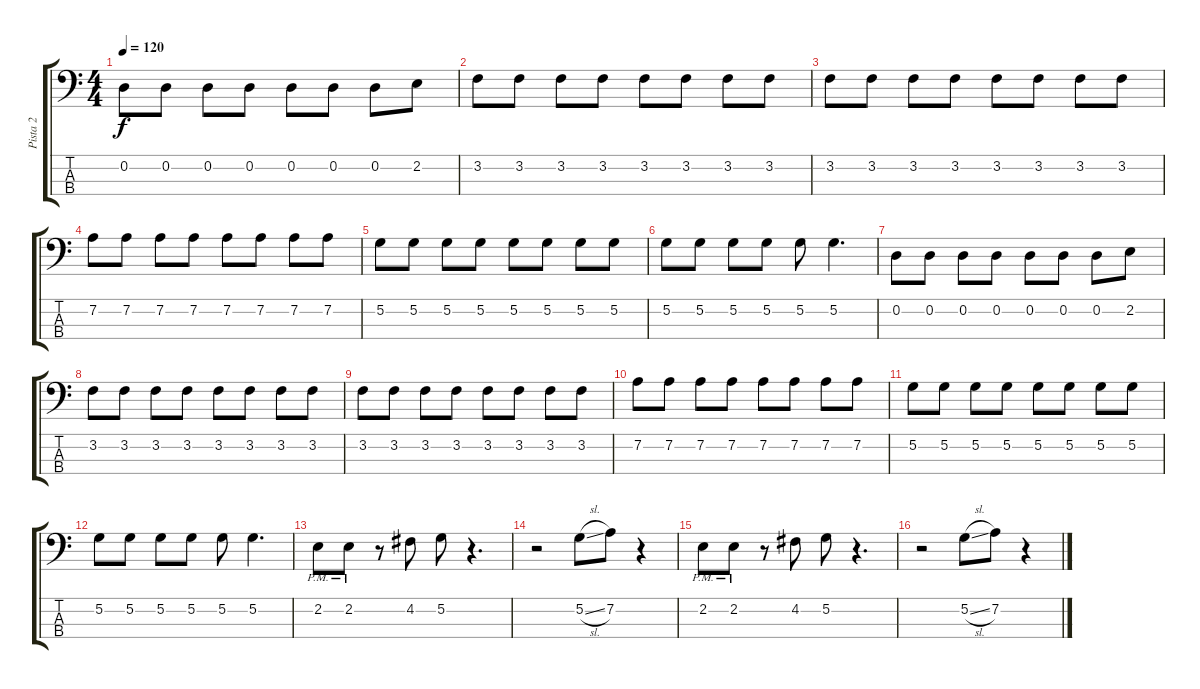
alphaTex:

\track ("Pista 2" "Pista 2") {instrument electricbassfinger}
\staff {score tabs}
\tuning (G2 D2 A1 E1) {hide}
\ts (4 4)
\tempo 120
\clef f4
\ks c
0.2.8{dy f} 0.2.8 0.2.8 0.2.8 0.2.8 0.2.8 0.2.8 2.2.8 |
3.2.8 3.2.8 3.2.8 3.2.8 3.2.8 3.2.8 3.2.8 3.2.8 |
3.2.8 3.2.8 3.2.8 3.2.8 3.2.8 3.2.8 3.2.8 3.2.8 |
7.2.8 7.2.8 7.2.8 7.2.8 7.2.8 7.2.8 7.2.8 7.2.8 |
5.2.8 5.2.8 5.2.8 5.2.8 5.2.8 5.2.8 5.2.8 5.2.8 |
5.2.8 5.2.8 5.2.8 5.2.8 5.2.8 5.2.4{d} |
0.2.8 0.2.8 0.2.8 0.2.8 0.2.8 0.2.8 0.2.8 2.2.8 |
3.2.8 3.2.8 3.2.8 3.2.8 3.2.8 3.2.8 3.2.8 3.2.8 |
3.2.8 3.2.8 3.2.8 3.2.8 3.2.8 3.2.8 3.2.8 3.2.8 |
7.2.8 7.2.8 7.2.8 7.2.8 7.2.8 7.2.8 7.2.8 7.2.8 |
5.2.8 5.2.8 5.2.8 5.2.8 5.2.8 5.2.8 5.2.8 5.2.8 |
5.2.8 5.2.8 5.2.8 5.2.8 5.2.8 5.2.4{d} |
2.2{pm}.8 2.2{pm}.8 r.8 4.2.8 5.2.8 r.4{d} |
r.2 5.2{sl}.8 7.2.8 r.4 |
2.2{pm}.8 2.2{pm}.8 r.8 4.2.8 5.2.8 r.4{d} |
r.2 5.2{sl}.8 7.2.8 r.4
